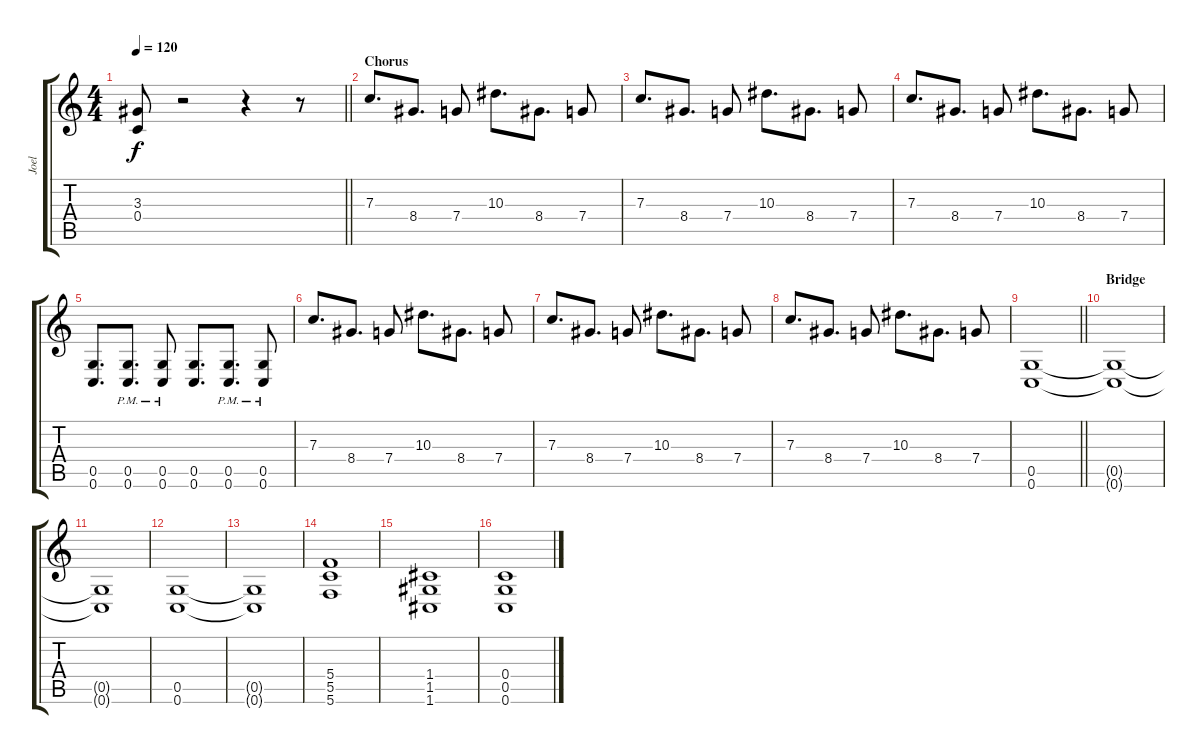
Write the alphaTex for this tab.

\track ("Joel" "Joel") {instrument distortionguitar}
\staff {score tabs}
\tuning (D4 A3 F3 C3 G2 C2) {hide}
\ts (4 4)
\tempo 120
\clef g2
\barLineRight lightlight
\ks c
(3.3 0.4).8{dy f} r.2 r.4 r.8 |
\section ("" "Chorus")
7.3.8{d} 8.4.8{d} 7.4.8 10.3.8{d} 8.4.8{d} 7.4.8 |
7.3.8{d} 8.4.8{d} 7.4.8 10.3.8{d} 8.4.8{d} 7.4.8 |
7.3.8{d} 8.4.8{d} 7.4.8 10.3.8{d} 8.4.8{d} 7.4.8 |
(0.5 0.6).8{d} (0.5{pm} 0.6{pm}).8{d} (0.5{pm} 0.6{pm}).8 (0.5 0.6).8{d} (0.5{pm} 0.6{pm}).8{d} (0.5{pm} 0.6{pm}).8 |
7.3.8{d} 8.4.8{d} 7.4.8 10.3.8{d} 8.4.8{d} 7.4.8 |
7.3.8{d} 8.4.8{d} 7.4.8 10.3.8{d} 8.4.8{d} 7.4.8 |
7.3.8{d} 8.4.8{d} 7.4.8 10.3.8{d} 8.4.8{d} 7.4.8 |
\barLineRight lightlight
(0.5 0.6).1{volume 0} |
\section ("" "Bridge")
(0.5{t} 0.6{t}).1 |
(0.5{t} 0.6{t}).1 |
(0.5 0.6).1{volume 16} |
(0.5{t} 0.6{t}).1 |
(5.4 5.5 5.6).1 |
(1.4 1.5 1.6).1 |
(0.4 0.5 0.6).1
